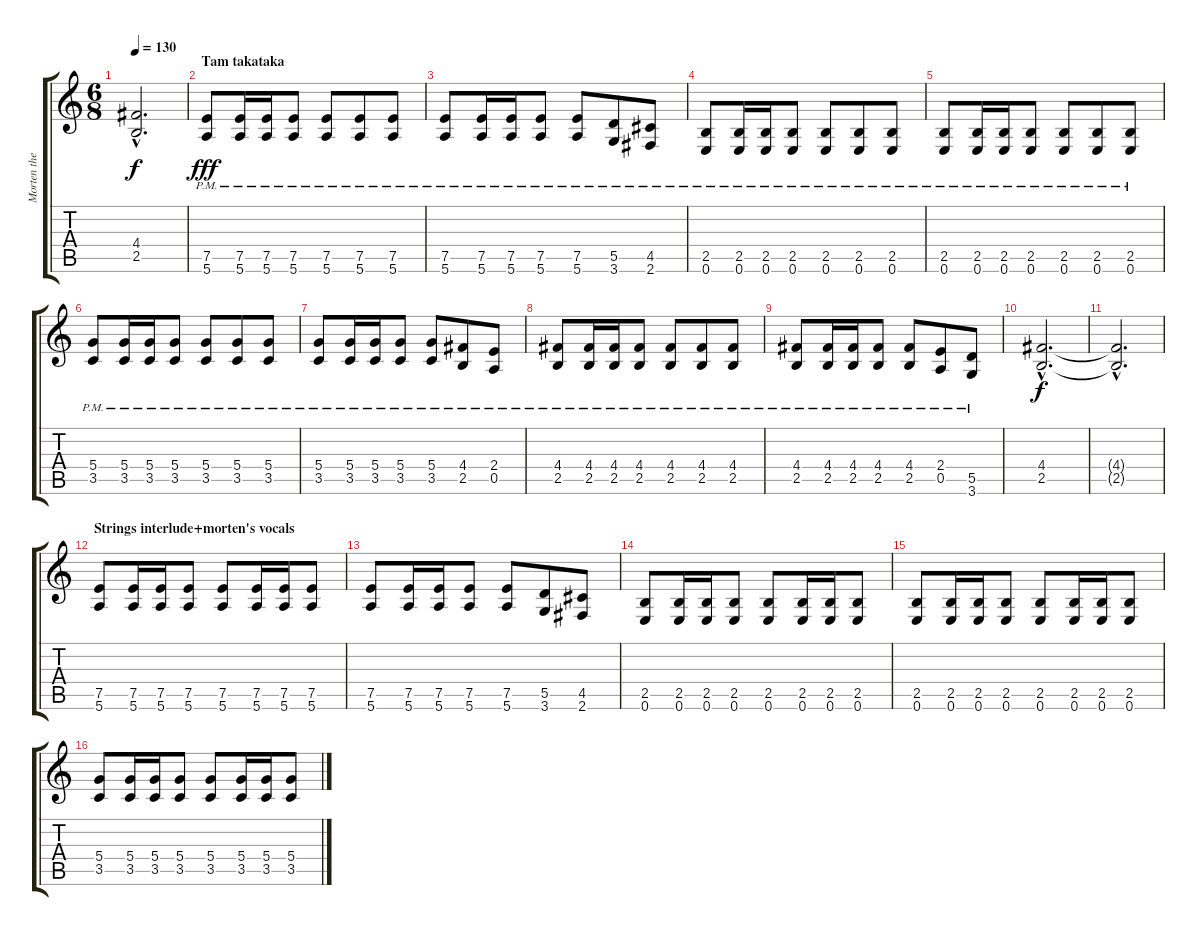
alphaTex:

\track ("Morten the god the greatest of them all" "Morten the") {instrument distortionguitar}
\staff {score tabs}
\tuning (E4 B3 G3 D3 A2 E2) {hide}
\ts (6 8)
\tempo 130
\clef g2
\ks c
(4.4{hac t} 2.5{hac t}).2{d dy f} |
\section ("" "Tam takataka")
(7.5{pm} 5.6{pm}).8{dy fff} (7.5{pm} 5.6{pm}).16 (7.5{pm} 5.6{pm}).16 (7.5{pm} 5.6{pm}).8 (7.5{pm} 5.6{pm}).8 (7.5{pm} 5.6{pm}).8 (7.5{pm} 5.6{pm}).8 |
(7.5{pm} 5.6{pm}).8 (7.5{pm} 5.6{pm}).16 (7.5{pm} 5.6{pm}).16 (7.5{pm} 5.6{pm}).8 (7.5{pm} 5.6{pm}).8 (5.5{pm} 3.6{pm}).8 (4.5{pm} 2.6{pm}).8 |
(2.5{pm} 0.6{pm}).8 (2.5{pm} 0.6{pm}).16 (2.5{pm} 0.6{pm}).16 (2.5{pm} 0.6{pm}).8 (2.5{pm} 0.6{pm}).8 (2.5{pm} 0.6{pm}).8 (2.5{pm} 0.6{pm}).8 |
(2.5{pm} 0.6{pm}).8 (2.5{pm} 0.6{pm}).16 (2.5{pm} 0.6{pm}).16 (2.5{pm} 0.6{pm}).8 (2.5{pm} 0.6{pm}).8 (2.5{pm} 0.6{pm}).8 (2.5{pm} 0.6{pm}).8 |
(5.4{pm} 3.5{pm}).8 (5.4{pm} 3.5{pm}).16 (5.4{pm} 3.5{pm}).16 (5.4{pm} 3.5{pm}).8 (5.4{pm} 3.5{pm}).8 (5.4{pm} 3.5{pm}).8 (5.4{pm} 3.5{pm}).8 |
(5.4{pm} 3.5{pm}).8 (5.4{pm} 3.5{pm}).16 (5.4{pm} 3.5{pm}).16 (5.4{pm} 3.5{pm}).8 (5.4{pm} 3.5{pm}).8 (4.4{pm} 2.5{pm}).8 (2.4{pm} 0.5{pm}).8 |
(4.4{pm} 2.5{pm}).8 (4.4{pm} 2.5{pm}).16 (4.4{pm} 2.5{pm}).16 (4.4{pm} 2.5{pm}).8 (4.4{pm} 2.5{pm}).8 (4.4{pm} 2.5{pm}).8 (4.4{pm} 2.5{pm}).8 |
(4.4{pm} 2.5{pm}).8 (4.4{pm} 2.5{pm}).16 (4.4{pm} 2.5{pm}).16 (4.4{pm} 2.5{pm}).8 (4.4{pm} 2.5{pm}).8 (2.4{pm} 0.5{pm}).8 (5.5{pm} 3.6{pm}).8 |
(4.4{hac} 2.5{hac}).2{d dy f volume 14} |
(4.4{hac t} 2.5{hac t}).2{d} |
\section ("" "Strings interlude+morten's vocals")
(7.5 5.6).8 (7.5 5.6).16 (7.5 5.6).16 (7.5 5.6).8 (7.5 5.6).8 (7.5 5.6).16 (7.5 5.6).16 (7.5 5.6).8 |
(7.5 5.6).8 (7.5 5.6).16 (7.5 5.6).16 (7.5 5.6).8 (7.5 5.6).8 (5.5 3.6).8 (4.5 2.6).8 |
(2.5 0.6).8 (2.5 0.6).16 (2.5 0.6).16 (2.5 0.6).8 (2.5 0.6).8 (2.5 0.6).16 (2.5 0.6).16 (2.5 0.6).8 |
(2.5 0.6).8 (2.5 0.6).16 (2.5 0.6).16 (2.5 0.6).8 (2.5 0.6).8 (2.5 0.6).16 (2.5 0.6).16 (2.5 0.6).8 |
(5.4 3.5).8 (5.4 3.5).16 (5.4 3.5).16 (5.4 3.5).8 (5.4 3.5).8 (5.4 3.5).16 (5.4 3.5).16 (5.4 3.5).8
